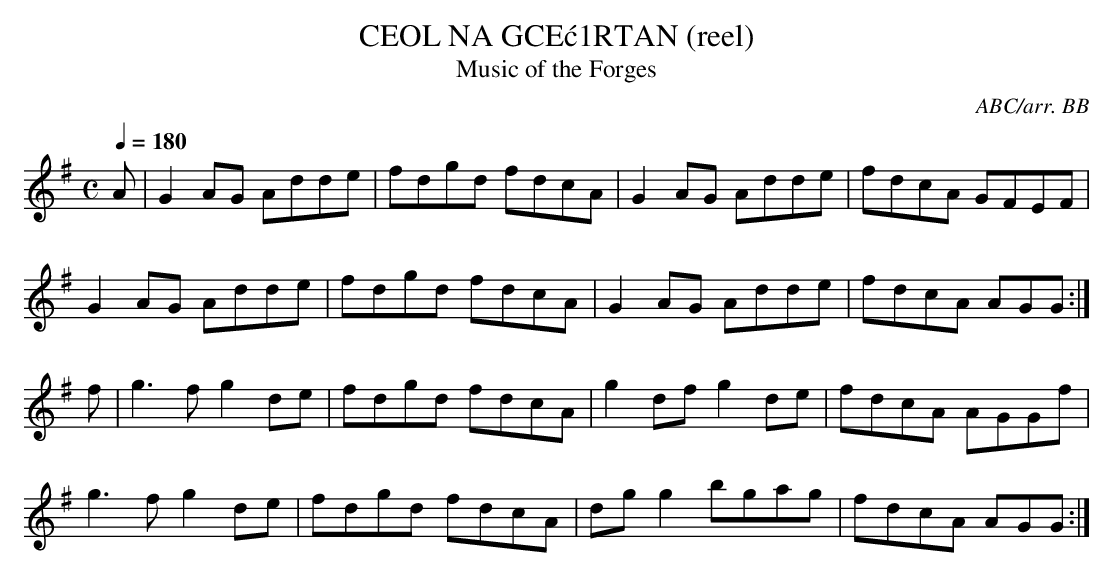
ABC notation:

X:1
T:CEOL NA GCE\'c1RTAN (reel)
T:Music of the Forges
C:ABC/arr. BB
M:C
L:1/8
Q:1/4=180
K:G
A|G2AG Adde|fdgd fdcA|G2AG Adde|fdcA GFEF|
G2AG Adde|fdgd fdcA|G2AG Adde|fdcA AGG :|
f|g3f g2de|fdgd fdcA|g2df g2de|fdcA AGGf|
g3f g2de|fdgd fdcA|dgg2 bgag|fdcA AGG :|
